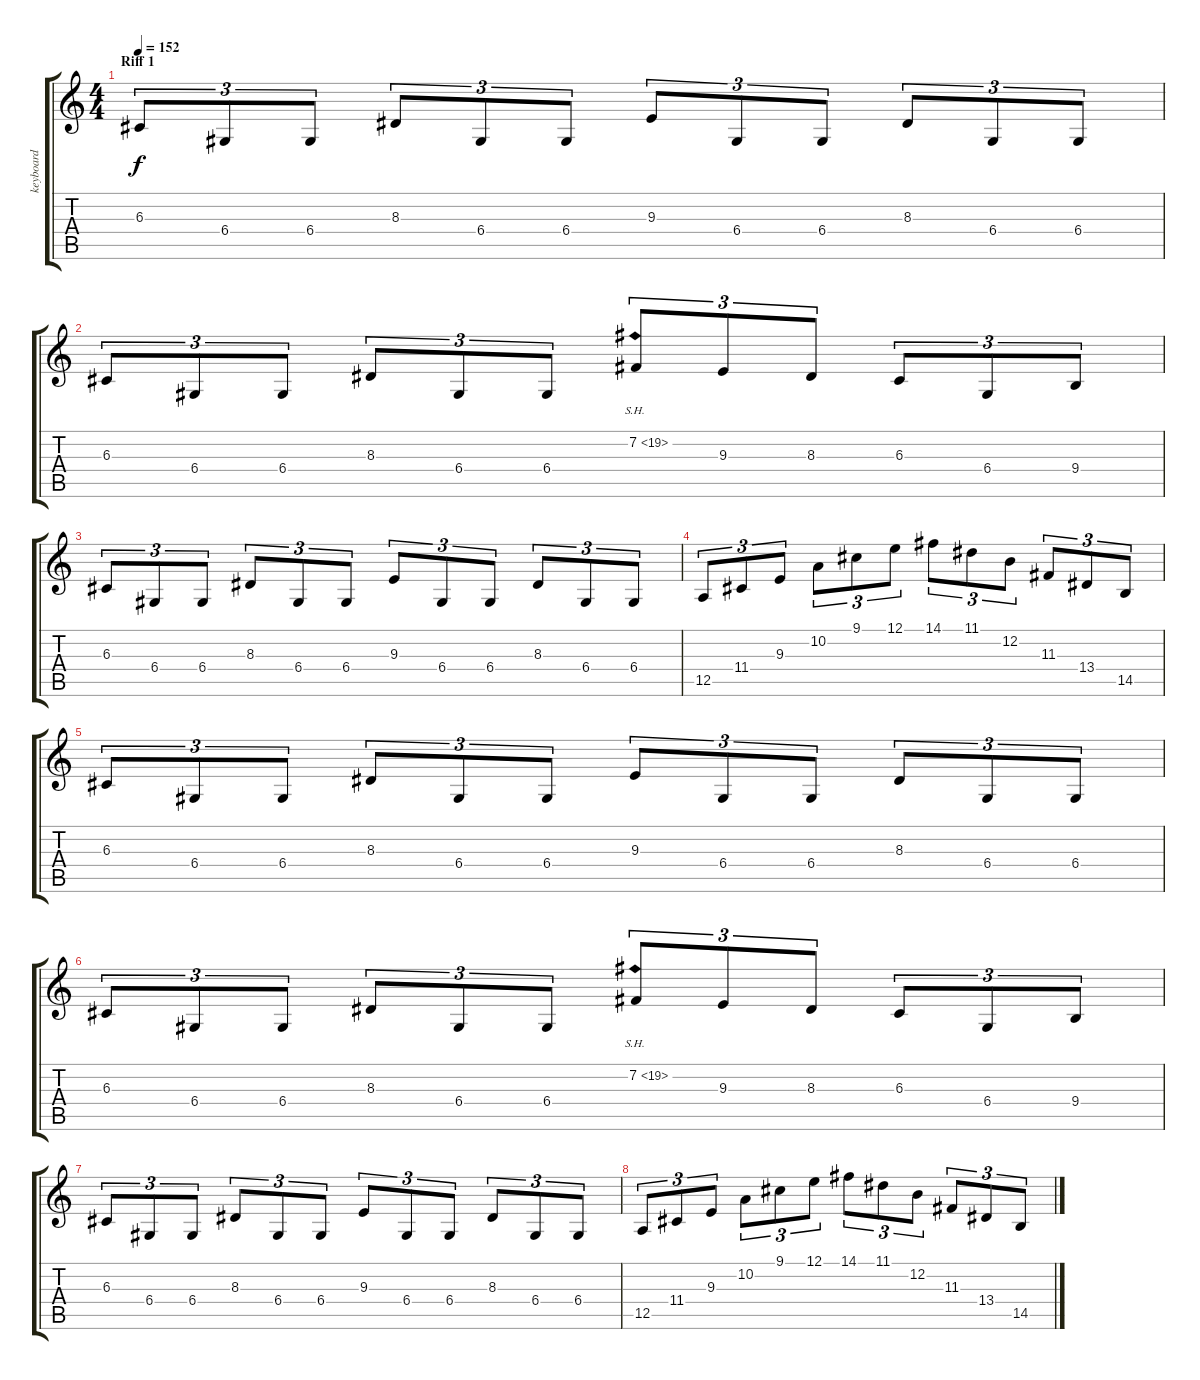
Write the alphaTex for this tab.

\track ("keyboard" "keyboard") {instrument harpsichord}
\staff {score tabs}
\tuning (E4 B3 G3 D3 A2 E2) {hide}
\ts (4 4)
\section ("" "Riff 1")
\tempo 152
\clef g2
\ks c
6.3.8{tu (3 2) dy f} 6.4.8{tu (3 2)} 6.4.8{tu (3 2)} 8.3.8{tu (3 2)} 6.4.8{tu (3 2)} 6.4.8{tu (3 2)} 9.3.8{tu (3 2)} 6.4.8{tu (3 2)} 6.4.8{tu (3 2)} 8.3.8{tu (3 2)} 6.4.8{tu (3 2)} 6.4.8{tu (3 2)} |
6.3.8{tu (3 2)} 6.4.8{tu (3 2)} 6.4.8{tu (3 2)} 8.3.8{tu (3 2)} 6.4.8{tu (3 2)} 6.4.8{tu (3 2)} 7.2{sh 12}.8{tu (3 2)} 9.3.8{tu (3 2)} 8.3.8{tu (3 2)} 6.3.8{tu (3 2)} 6.4.8{tu (3 2)} 9.4.8{tu (3 2)} |
6.3.8{tu (3 2)} 6.4.8{tu (3 2)} 6.4.8{tu (3 2)} 8.3.8{tu (3 2)} 6.4.8{tu (3 2)} 6.4.8{tu (3 2)} 9.3.8{tu (3 2)} 6.4.8{tu (3 2)} 6.4.8{tu (3 2)} 8.3.8{tu (3 2)} 6.4.8{tu (3 2)} 6.4.8{tu (3 2)} |
12.5.8{tu (3 2)} 11.4.8{tu (3 2)} 9.3.8{tu (3 2)} 10.2.8{tu (3 2)} 9.1.8{tu (3 2)} 12.1.8{tu (3 2)} 14.1.8{tu (3 2)} 11.1.8{tu (3 2)} 12.2.8{tu (3 2)} 11.3.8{tu (3 2)} 13.4.8{tu (3 2)} 14.5.8{tu (3 2)} |
6.3.8{tu (3 2)} 6.4.8{tu (3 2)} 6.4.8{tu (3 2)} 8.3.8{tu (3 2)} 6.4.8{tu (3 2)} 6.4.8{tu (3 2)} 9.3.8{tu (3 2)} 6.4.8{tu (3 2)} 6.4.8{tu (3 2)} 8.3.8{tu (3 2)} 6.4.8{tu (3 2)} 6.4.8{tu (3 2)} |
6.3.8{tu (3 2)} 6.4.8{tu (3 2)} 6.4.8{tu (3 2)} 8.3.8{tu (3 2)} 6.4.8{tu (3 2)} 6.4.8{tu (3 2)} 7.2{sh 12}.8{tu (3 2)} 9.3.8{tu (3 2)} 8.3.8{tu (3 2)} 6.3.8{tu (3 2)} 6.4.8{tu (3 2)} 9.4.8{tu (3 2)} |
6.3.8{tu (3 2)} 6.4.8{tu (3 2)} 6.4.8{tu (3 2)} 8.3.8{tu (3 2)} 6.4.8{tu (3 2)} 6.4.8{tu (3 2)} 9.3.8{tu (3 2)} 6.4.8{tu (3 2)} 6.4.8{tu (3 2)} 8.3.8{tu (3 2)} 6.4.8{tu (3 2)} 6.4.8{tu (3 2)} |
12.5.8{tu (3 2)} 11.4.8{tu (3 2)} 9.3.8{tu (3 2)} 10.2.8{tu (3 2)} 9.1.8{tu (3 2)} 12.1.8{tu (3 2)} 14.1.8{tu (3 2)} 11.1.8{tu (3 2)} 12.2.8{tu (3 2)} 11.3.8{tu (3 2)} 13.4.8{tu (3 2)} 14.5.8{tu (3 2)}
